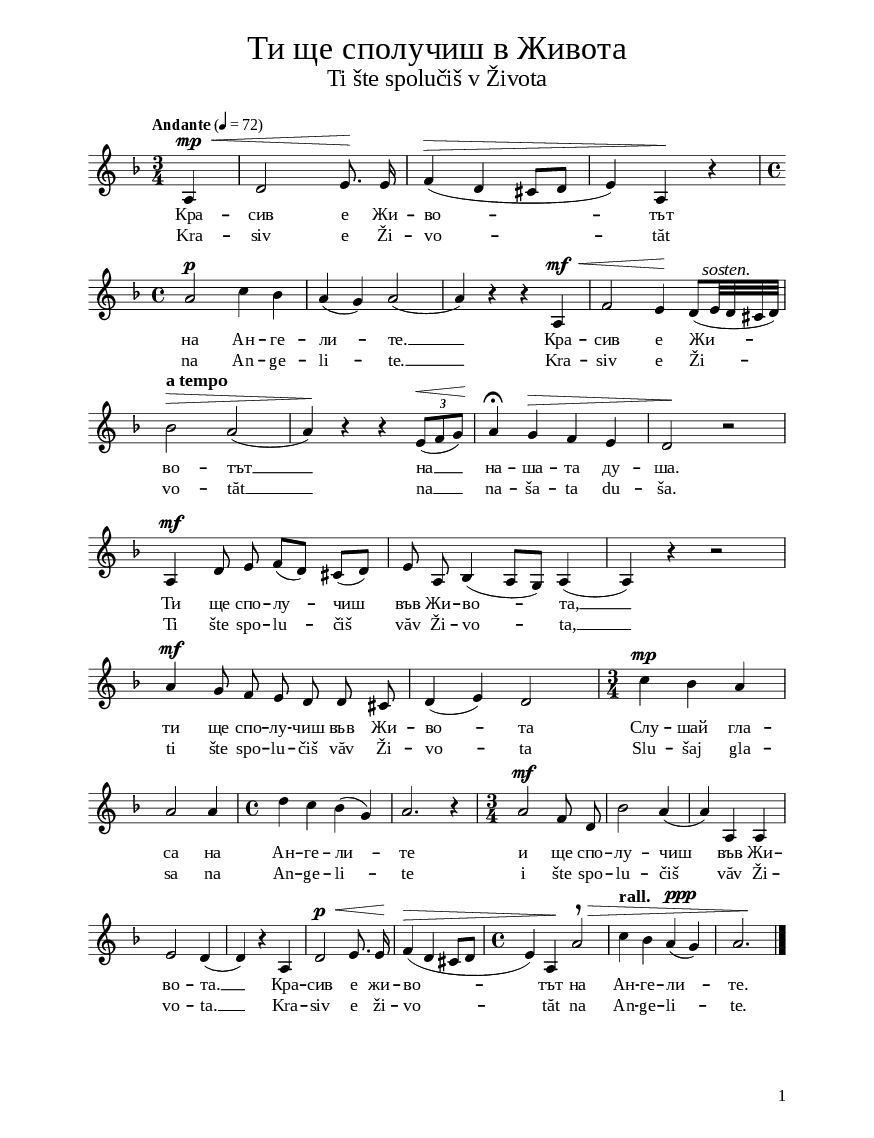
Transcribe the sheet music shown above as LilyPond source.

\version "2.24.2"

% include paper part and global functions
\include "include/globals.ily"

\bookpart {
  \label #'ref214
  \tocItem \markup "Ти ще сполучиш в Живота – Ti šte spolučiš v Života"
  \include "include/bookpart-paper.ily"
  \score {
    \include "include/score-layout.ily"

    \new Voice \absolute {
      \clef treble
      \key d \minor
      \time 3/4
      \tempoFunc "Andante" 4 "72"
      \autoBeamOff
      \partial 4

      a4^\mp^\< | d'2 e'8. \! e'16 | f'4^\> ( d'4 cis'8[d'8] |  e'4 ) a4 \! r4 | \break

      \time 4/4  a'2^ \p c''4 bes'4 | a'4 ( g'4 ) a'2 ( | a'4 ) r4 r4 a4^\mf ^\< | f'2 e'4 \! d'8 ^\markup { \large \italic "   sosten."} [( e'32 d'32 cis'32 d'32 )] | \break

      \once \override Hairpin.shorten-pair = #'(0 . -3) bes'2^\> ^\markup { \large \bold "a tempo" } a'2 ( | a'4 ) \! r4 r4 \override TupletNumber.text = \markup { \bold "3"} \times 2/3  { e'8^\< [( f'8 g'8 )] } | a'4 \! \fermata
      \once \override Hairpin.to-barline = ##f
      g'4^\> f'4 e'4 |   d'2 \! r2 | \break

      a4^\mf d'8 e'8 f'8 [( d'8 )]  cis'8 [( d'8 )] | e'8 a8 bes4 ( a8 [g8] ) a4 ( | a4 ) r4 r2 | \break

      a'4^\mf g'8 f'8 e'8 d'8 d'8 cis'8 | d'4 ( e'4 ) d'2 | \time 3/4  | c''4^\mp bes'4 a'4 | \break

      a'2 a'4 | \time 4/4  d''4 c''4 bes'4 ( g'4 ) | a'2. r4 | \time 3/4 | a'2^\mf f'8 d'8 | 

      bes'2 a'4 ( | a'4 ) a4 a4 | \break  e'2 d'4 ( | d'4 ) r4 a4 |
      
      d'2^\p^\< e'8. e'16 \! | 


      f'4^\> ( d'4 cis'8 [d'8] | \time 4/4  e'4 ) a4 \! ^\markup { "      " \fontsize #3 \musicglyph "comma"}

      \once \override Hairpin.shorten-pair = #'(1.5 . -4)
      a'2  ^\> | c''4 ^\markup { \large \bold "rall." }  bes'4 a'4^\markup { \dynamic "ppp"} ( g'4 ) | a'2. \! \bar "|."

    }
    \addlyrics {

      Кра -- сив е Жи -- во -- тът на Ан -- ге -- ли -- те. __
      Кра -- сив е Жи -- во -- тът __ на __ на -- ша -- та ду -- ша.
      Ти ще спо -- лу -- чиш във Жи -- во -- та, __
      ти ще спо -- лу -- чиш във Жи -- во -- та
      Слу -- шай гла -- са на Ан -- ге -- ли -- те
      и ще спо -- лу -- чиш във Жи -- во -- та. __
      Кра -- сив е жи -- во -- тът на Ан -- ге -- ли -- те.

    }

      \addlyrics {

      Kra -- siv e Ži -- vo -- tăt na An -- ge -- li -- te. __
      Kra -- siv e Ži -- vo -- tăt __ na __ na -- ša -- ta du -- ša.
      Ti šte spo -- lu -- čiš văv Ži -- vo -- ta, __
      ti šte spo -- lu -- čiš văv Ži -- vo -- ta
      Slu -- šaj gla -- sa na An -- ge -- li -- te
      i šte spo -- lu -- čiš văv Ži -- vo -- ta. __
      Kra -- siv e ži -- vo -- tăt na An -- ge -- li -- te.

    }

    \header {
      title = \titleFunc "Ти ще сполучиш в Живота" "Ti šte spolučiš v Života"
    }

    \midi{}

  } % score
  \pageBreak
  % include foreign translation(s) of the song
  \version "2.24.0"

\markup \fill-line { \fontsize #deTitleFontSize "Du wirst im Leben glücken" }
\markup \null
\markup \null
\markup \fontsize #deCoupletFontSize {
    \hspace #14
    \override #`(baseline-skip . ,deCoupletBaselineSkip)
    \column {
      \line {   "   " Schön ist das Leben der Engel.  }
      \line {   "   " Schön ist das Leben unserer Seele.  }
      \line {   "   " Du wirst im Leben glücken. }
      \line {   "   " Höre die Stimme der Engel  }
      \line {   "   " und Du wirst im Leben glücken.  }
      \line {   "   " Schön ist das Leben der Engel.  }
    }
}



} % bookpart

% Più mosso
%
